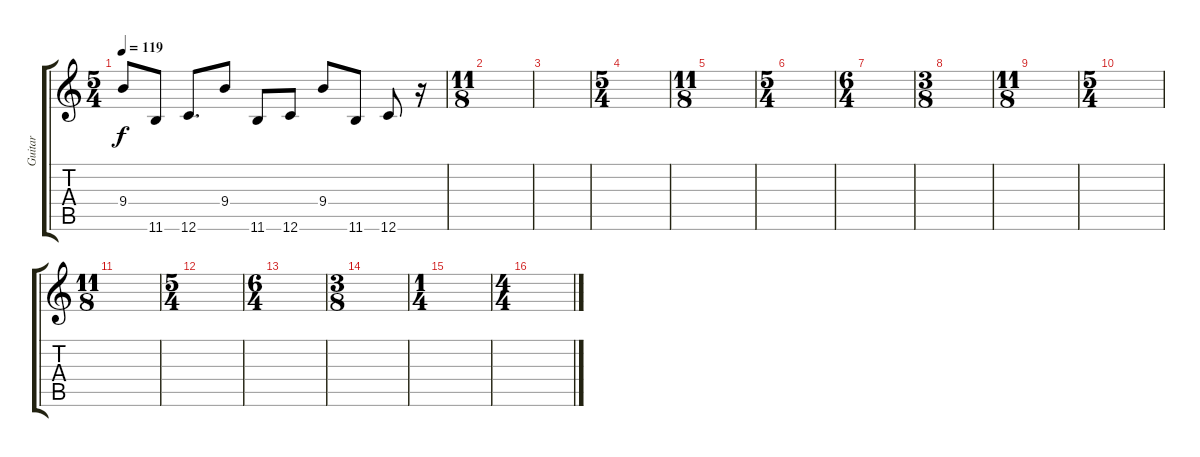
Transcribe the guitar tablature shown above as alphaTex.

\track ("Guitar" "Guitar") {instrument electricguitarclean}
\staff {score tabs}
\tuning (G4 E4 A3 D3 G2 C2) {hide}
\ts (5 4)
\tempo 119
\clef g2
\ks c
9.4.8{dy f} 11.6.8 12.6.8{d} 9.4.8 11.6.8 12.6.8 9.4.8 11.6.8 12.6.8 r.16 |
\ts (11 8)
|
|
\ts (5 4)
|
\ts (11 8)
|
\ts (5 4)
|
\ts (6 4)
|
\ts (3 8)
|
\ts (11 8)
|
\ts (5 4)
|
\ts (11 8)
|
\ts (5 4)
|
\ts (6 4)
|
\ts (3 8)
|
\ts (1 4)
|
\ts (4 4)
